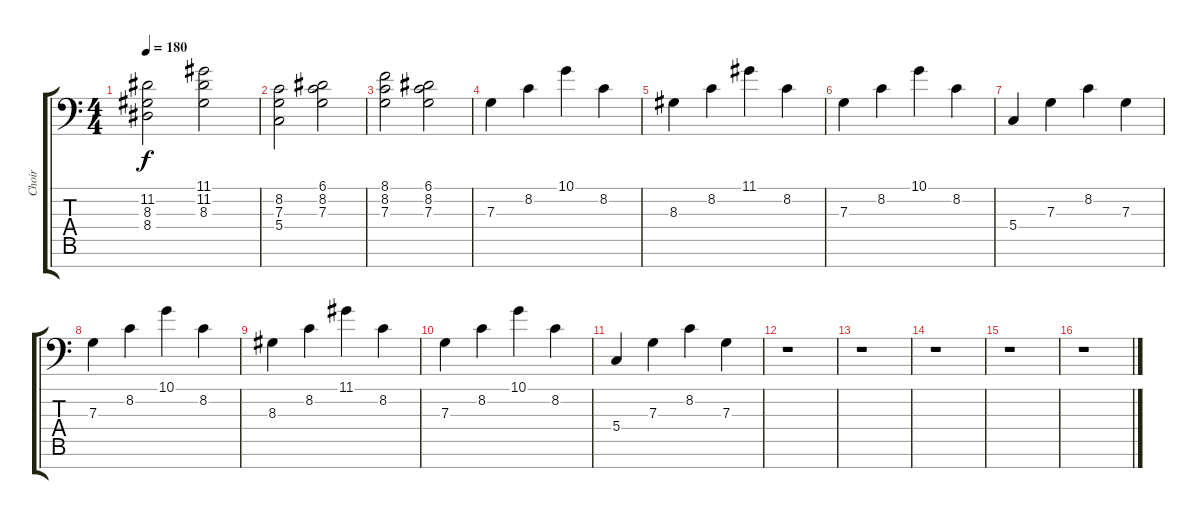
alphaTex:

\track ("Choir" "Choir") {instrument choiraahs}
\staff {score tabs}
\tuning (A3 E3 C3 G2 D2 A1 E1) {hide}
\ts (4 4)
\tempo 180
\clef f4
\ks c
(11.2 8.3 8.4).2{dy f} (11.1 11.2 8.3).2 |
(8.2 7.3 5.4).2 (6.1 8.2 7.3).2 |
(8.1 8.2 7.3).2 (6.1 8.2 7.3).2 |
7.3.4 8.2.4 10.1.4 8.2.4 |
8.3.4 8.2.4 11.1.4 8.2.4 |
7.3.4 8.2.4 10.1.4 8.2.4 |
5.4.4 7.3.4 8.2.4 7.3.4 |
7.3.4 8.2.4 10.1.4 8.2.4 |
8.3.4 8.2.4 11.1.4 8.2.4 |
7.3.4 8.2.4 10.1.4 8.2.4 |
5.4.4 7.3.4 8.2.4 7.3.4 |
r.1 |
r.1 |
r.1 |
r.1 |
r.1
